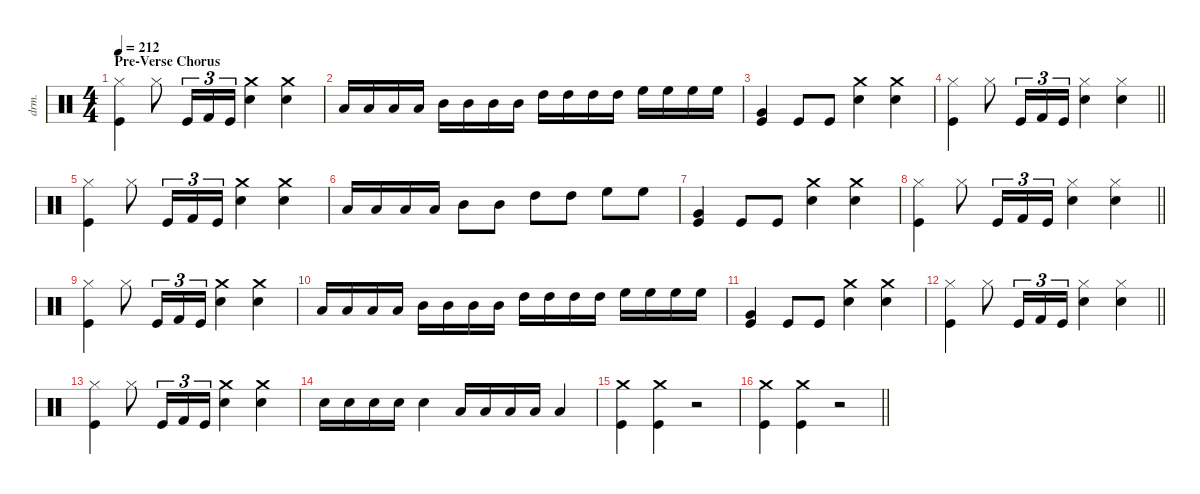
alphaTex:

\defaultSystemsLayout 4
\hideDynamics
\bracketExtendMode nobrackets
\track ("Lars Ulrich" "drm.") {instrument percussion}
\staff {score}
\articulation defaults
\ts (4 4)
\section ("" "Pre-Verse Chorus")
\tempo 212
\clef neutral
\ks c
("Hi-Hat (closed)" "Kick (hit)").4{dy fff} "Hi-Hat (closed)".8 "Kick (hit)".16{tu (3 2)} "Kick (hit) 2".16{tu (3 2)} "Kick (hit)".16{tu (3 2)} ("Crash medium (hit)" "Snare (hit) 2").4 ("Crash medium (hit)" "Snare (hit) 2").4 |
"Low Tom (hit)".16 "Low Tom (hit)".16 "Low Tom (hit)".16 "Low Tom (hit)".16 "Mid Tom (hit)".16 "Mid Tom (hit)".16 "Mid Tom (hit)".16 "Mid Tom (hit)".16 "High Tom (hit)".16 "High Tom (hit)".16 "High Tom (hit)".16 "High Tom (hit)".16 "High Floor Tom (hit)".16 "High Floor Tom (hit)".16 "High Floor Tom (hit)".16 "High Floor Tom (hit)".16 |
("Kick (hit)" "Very Low Tom (hit)").4 "Kick (hit)".8 "Kick (hit)".8 ("Crash medium (hit)" "Snare (hit) 2").4 ("Crash medium (hit)" "Snare (hit) 2").4 |
\barLineRight lightlight
("Kick (hit)" "Hi-Hat (closed)").4 "Hi-Hat (closed)".8 "Kick (hit)".16{tu (3 2)} "Kick (hit) 2".16{tu (3 2)} "Kick (hit)".16{tu (3 2)} ("Hi-Hat (closed)" "Snare (hit) 2").4 ("Snare (hit) 2" "Hi-Hat (closed)").4 |
("Hi-Hat (closed)" "Kick (hit)").4 "Hi-Hat (closed)".8 "Kick (hit)".16{tu (3 2)} "Kick (hit) 2".16{tu (3 2)} "Kick (hit)".16{tu (3 2)} ("Crash medium (hit)" "Snare (hit) 2").4 ("Crash medium (hit)" "Snare (hit) 2").4 |
"Low Tom (hit)".16 "Low Tom (hit)".16 "Low Tom (hit)".16 "Low Tom (hit)".16 "Mid Tom (hit)".8 "Mid Tom (hit)".8 "High Tom (hit)".8 "High Tom (hit)".8 "High Floor Tom (hit)".8 "High Floor Tom (hit)".8 |
("Kick (hit)" "Very Low Tom (hit)").4 "Kick (hit)".8 "Kick (hit)".8 ("Crash medium (hit)" "Snare (hit) 2").4 ("Crash medium (hit)" "Snare (hit) 2").4 |
\barLineRight lightlight
("Kick (hit)" "Hi-Hat (closed)").4 "Hi-Hat (closed)".8 "Kick (hit)".16{tu (3 2)} "Kick (hit) 2".16{tu (3 2)} "Kick (hit)".16{tu (3 2)} ("Hi-Hat (closed)" "Snare (hit) 2").4 ("Snare (hit) 2" "Hi-Hat (closed)").4 |
("Hi-Hat (closed)" "Kick (hit)").4 "Hi-Hat (closed)".8 "Kick (hit)".16{tu (3 2)} "Kick (hit) 2".16{tu (3 2)} "Kick (hit)".16{tu (3 2)} ("Crash medium (hit)" "Snare (hit) 2").4 ("Crash medium (hit)" "Snare (hit) 2").4 |
"Low Tom (hit)".16 "Low Tom (hit)".16 "Low Tom (hit)".16 "Low Tom (hit)".16 "Mid Tom (hit)".16 "Mid Tom (hit)".16 "Mid Tom (hit)".16 "Mid Tom (hit)".16 "High Tom (hit)".16 "High Tom (hit)".16 "High Tom (hit)".16 "High Tom (hit)".16 "High Floor Tom (hit)".16 "High Floor Tom (hit)".16 "High Floor Tom (hit)".16 "High Floor Tom (hit)".16 |
("Kick (hit)" "Very Low Tom (hit)").4 "Kick (hit)".8 "Kick (hit)".8 ("Crash medium (hit)" "Snare (hit) 2").4 ("Crash medium (hit)" "Snare (hit) 2").4 |
\barLineRight lightlight
("Kick (hit)" "Hi-Hat (closed)").4 "Hi-Hat (closed)".8 "Kick (hit)".16{tu (3 2)} "Kick (hit) 2".16{tu (3 2)} "Kick (hit)".16{tu (3 2)} ("Snare (hit) 2" "Hi-Hat (closed)").4 ("Snare (hit) 2" "Hi-Hat (closed)").4 |
("Hi-Hat (closed)" "Kick (hit)").4 "Hi-Hat (closed)".8 "Kick (hit)".16{tu (3 2)} "Kick (hit) 2".16{tu (3 2)} "Kick (hit)".16{tu (3 2)} ("Snare (hit) 2" "Crash medium (hit)").4 ("Snare (hit) 2" "Crash medium (hit)").4 |
"Snare (hit) 2".16 "Snare (hit) 2".16 "Snare (hit) 2".16 "Snare (hit) 2".16 "Snare (hit) 2".4 "Low Tom (hit)".16 "Low Tom (hit)".16 "Low Tom (hit)".16 "Low Tom (hit)".16 "Low Tom (hit)".4 |
("Crash medium (hit)" "Kick (hit)").4 ("Kick (hit)" "Crash medium (hit)").4 r.2 |
\barLineRight lightlight
("Kick (hit)" "Crash medium (hit)").4 ("Kick (hit)" "Crash medium (hit)").4 r.2
